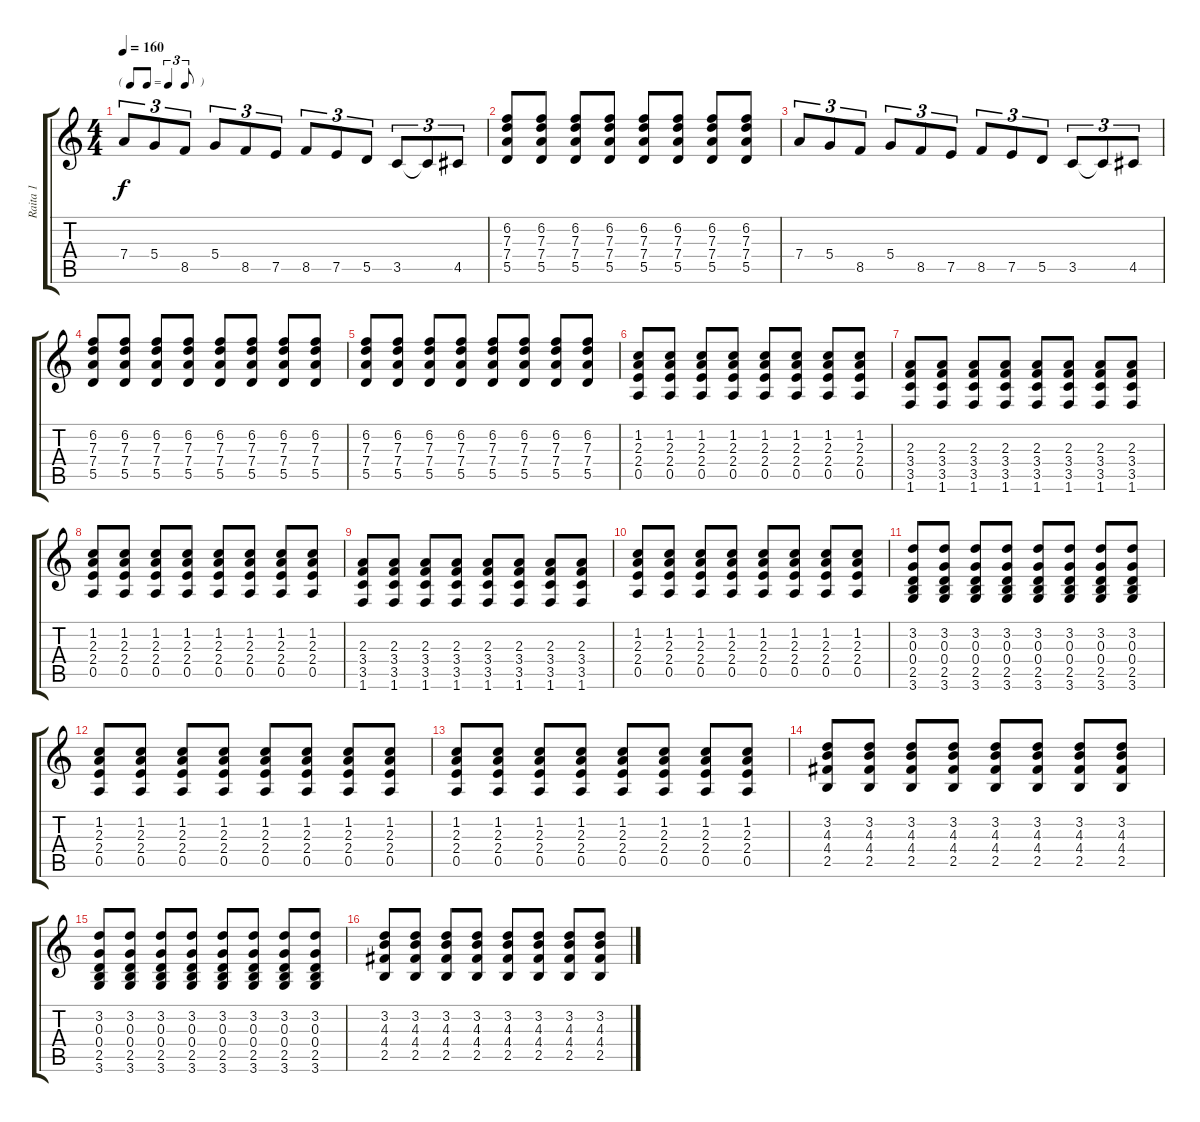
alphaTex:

\track ("Raita 1" "Raita 1") {instrument overdrivenguitar}
\staff {score tabs}
\tuning (E4 B3 G3 D3 A2 E2) {hide}
\ts (4 4)
\tf triplet8th
\tempo 160
\clef g2
\ks c
7.4.8{tu (3 2) dy f} 5.4.8{tu (3 2)} 8.5.8{tu (3 2)} 5.4.8{tu (3 2)} 8.5.8{tu (3 2)} 7.5.8{tu (3 2)} 8.5.8{tu (3 2)} 7.5.8{tu (3 2)} 5.5.8{tu (3 2)} 3.5.8{tu (3 2)} 3.5{t}.8{tu (3 2)} 4.5.8{tu (3 2)} |
(6.2 7.3 7.4 5.5).8 (6.2 7.3 7.4 5.5).8 (6.2 7.3 7.4 5.5).8 (6.2 7.3 7.4 5.5).8 (6.2 7.3 7.4 5.5).8 (6.2 7.3 7.4 5.5).8 (6.2 7.3 7.4 5.5).8 (6.2 7.3 7.4 5.5).8 |
7.4.8{tu (3 2)} 5.4.8{tu (3 2)} 8.5.8{tu (3 2)} 5.4.8{tu (3 2)} 8.5.8{tu (3 2)} 7.5.8{tu (3 2)} 8.5.8{tu (3 2)} 7.5.8{tu (3 2)} 5.5.8{tu (3 2)} 3.5.8{tu (3 2)} 3.5{t}.8{tu (3 2)} 4.5.8{tu (3 2)} |
(6.2 7.3 7.4 5.5).8 (6.2 7.3 7.4 5.5).8 (6.2 7.3 7.4 5.5).8 (6.2 7.3 7.4 5.5).8 (6.2 7.3 7.4 5.5).8 (6.2 7.3 7.4 5.5).8 (6.2 7.3 7.4 5.5).8 (6.2 7.3 7.4 5.5).8 |
(6.2 7.3 7.4 5.5).8 (6.2 7.3 7.4 5.5).8 (6.2 7.3 7.4 5.5).8 (6.2 7.3 7.4 5.5).8 (6.2 7.3 7.4 5.5).8 (6.2 7.3 7.4 5.5).8 (6.2 7.3 7.4 5.5).8 (6.2 7.3 7.4 5.5).8 |
(1.2 2.3 2.4 0.5).8 (1.2 2.3 2.4 0.5).8 (1.2 2.3 2.4 0.5).8 (1.2 2.3 2.4 0.5).8 (1.2 2.3 2.4 0.5).8 (1.2 2.3 2.4 0.5).8 (1.2 2.3 2.4 0.5).8 (1.2 2.3 2.4 0.5).8 |
(2.3 3.4 3.5 1.6).8 (2.3 3.4 3.5 1.6).8 (2.3 3.4 3.5 1.6).8 (2.3 3.4 3.5 1.6).8 (2.3 3.4 3.5 1.6).8 (2.3 3.4 3.5 1.6).8 (2.3 3.4 3.5 1.6).8 (2.3 3.4 3.5 1.6).8 |
(1.2 2.3 2.4 0.5).8 (1.2 2.3 2.4 0.5).8 (1.2 2.3 2.4 0.5).8 (1.2 2.3 2.4 0.5).8 (1.2 2.3 2.4 0.5).8 (1.2 2.3 2.4 0.5).8 (1.2 2.3 2.4 0.5).8 (1.2 2.3 2.4 0.5).8 |
(2.3 3.4 3.5 1.6).8 (2.3 3.4 3.5 1.6).8 (2.3 3.4 3.5 1.6).8 (2.3 3.4 3.5 1.6).8 (2.3 3.4 3.5 1.6).8 (2.3 3.4 3.5 1.6).8 (2.3 3.4 3.5 1.6).8 (2.3 3.4 3.5 1.6).8 |
(1.2 2.3 2.4 0.5).8 (1.2 2.3 2.4 0.5).8 (1.2 2.3 2.4 0.5).8 (1.2 2.3 2.4 0.5).8 (1.2 2.3 2.4 0.5).8 (1.2 2.3 2.4 0.5).8 (1.2 2.3 2.4 0.5).8 (1.2 2.3 2.4 0.5).8 |
(3.2 0.3 0.4 2.5 3.6).8 (3.2 0.3 0.4 2.5 3.6).8 (3.2 0.3 0.4 2.5 3.6).8 (3.2 0.3 0.4 2.5 3.6).8 (3.2 0.3 0.4 2.5 3.6).8 (3.2 0.3 0.4 2.5 3.6).8 (3.2 0.3 0.4 2.5 3.6).8 (3.2 0.3 0.4 2.5 3.6).8 |
(1.2 2.3 2.4 0.5).8 (1.2 2.3 2.4 0.5).8 (1.2 2.3 2.4 0.5).8 (1.2 2.3 2.4 0.5).8 (1.2 2.3 2.4 0.5).8 (1.2 2.3 2.4 0.5).8 (1.2 2.3 2.4 0.5).8 (1.2 2.3 2.4 0.5).8 |
(1.2 2.3 2.4 0.5).8 (1.2 2.3 2.4 0.5).8 (1.2 2.3 2.4 0.5).8 (1.2 2.3 2.4 0.5).8 (1.2 2.3 2.4 0.5).8 (1.2 2.3 2.4 0.5).8 (1.2 2.3 2.4 0.5).8 (1.2 2.3 2.4 0.5).8 |
(3.2 4.3 4.4 2.5).8 (3.2 4.3 4.4 2.5).8 (3.2 4.3 4.4 2.5).8 (3.2 4.3 4.4 2.5).8 (3.2 4.3 4.4 2.5).8 (3.2 4.3 4.4 2.5).8 (3.2 4.3 4.4 2.5).8 (3.2 4.3 4.4 2.5).8 |
(3.2 0.3 0.4 2.5 3.6).8 (3.2 0.3 0.4 2.5 3.6).8 (3.2 0.3 0.4 2.5 3.6).8 (3.2 0.3 0.4 2.5 3.6).8 (3.2 0.3 0.4 2.5 3.6).8 (3.2 0.3 0.4 2.5 3.6).8 (3.2 0.3 0.4 2.5 3.6).8 (3.2 0.3 0.4 2.5 3.6).8 |
(3.2 4.3 4.4 2.5).8 (3.2 4.3 4.4 2.5).8 (3.2 4.3 4.4 2.5).8 (3.2 4.3 4.4 2.5).8 (3.2 4.3 4.4 2.5).8 (3.2 4.3 4.4 2.5).8 (3.2 4.3 4.4 2.5).8 (3.2 4.3 4.4 2.5).8
